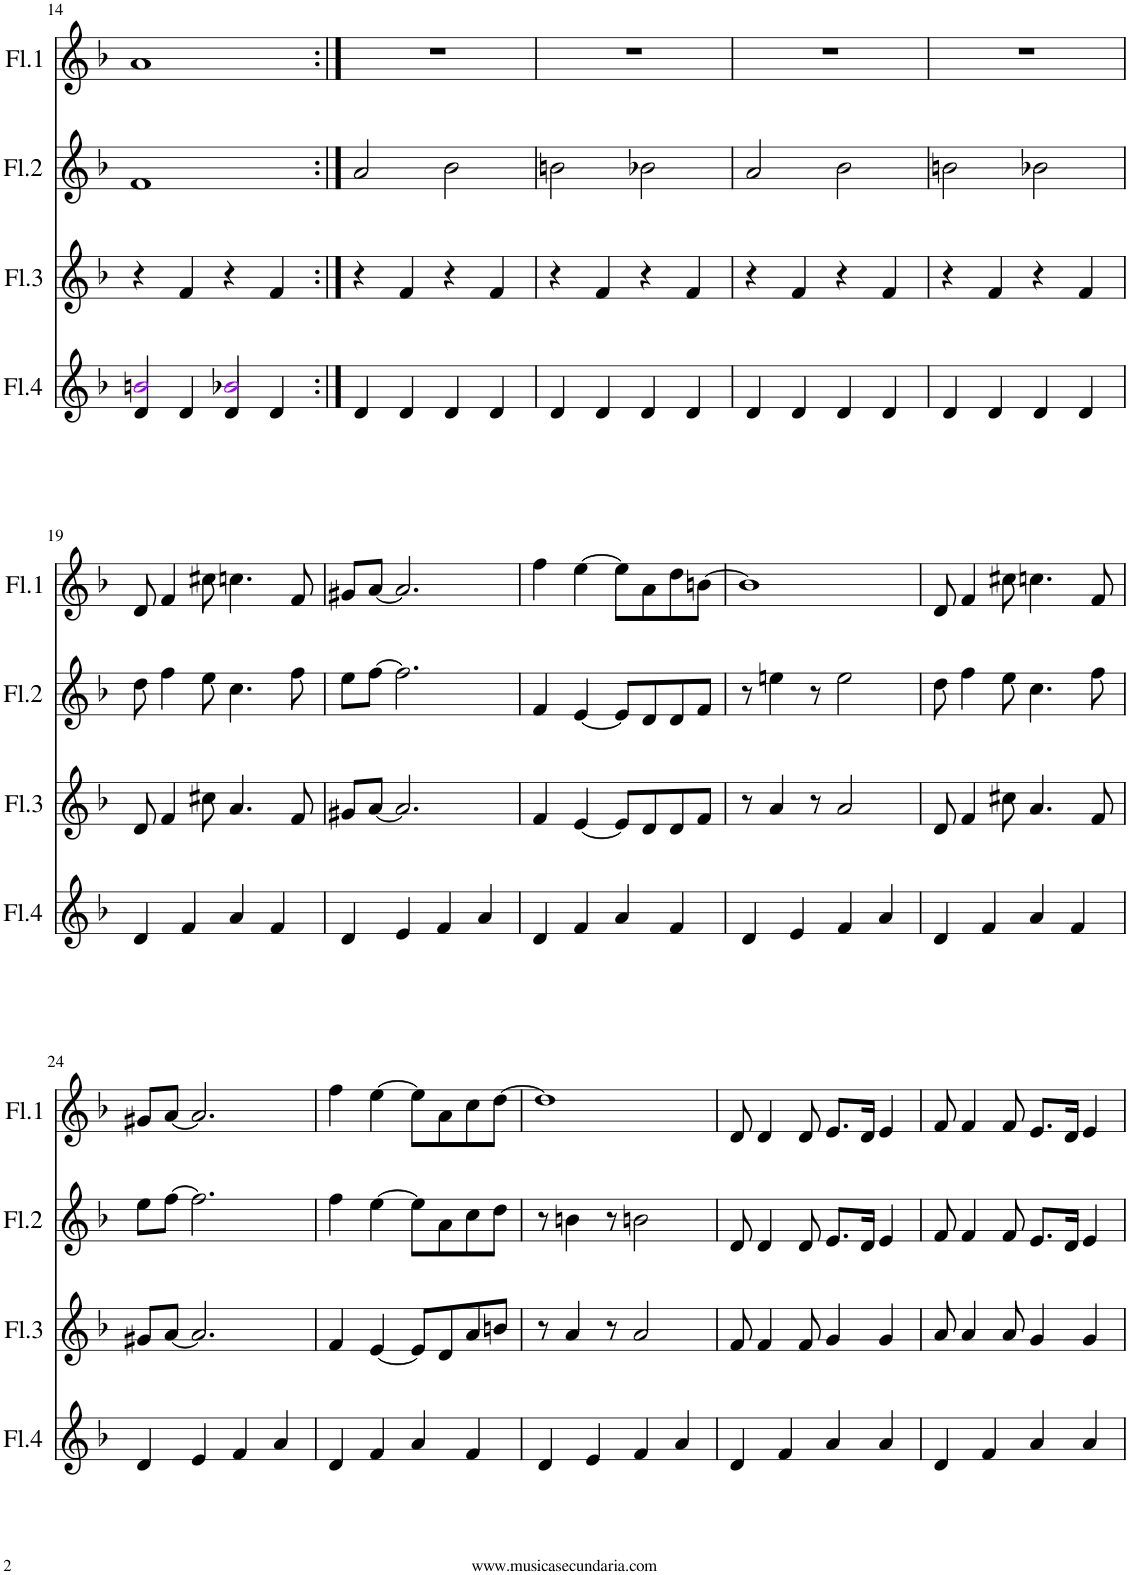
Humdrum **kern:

**kern	**kern	**kern	**kern
*part4	*part3	*part2	*part1
*staff4	*staff3	*staff2	*staff1
*I"Flauta 4	*I"Flauta 3	*I"Flauta 2	*I"Flauta 1
*I'Fl.4	*I'Fl.3	*I'Fl.2	*I'Fl.1
!!LO:PB:g=z
*clefG2	*clefG2	*clefG2	*clefG2
*k[b-]	*k[b-]	*k[b-]	*k[b-]
=14	=14	=14	=14
*^	*	*	*
4d/	2bni/	4r	1f	1a
4d/	.	4f/	.	.
4d/	2b-Xi/	4r	.	.
4d/	.	4f/	.	.
*v	*v	*	*	*
=15:|!	=15:|!	=15:|!	=15:|!
4d/	4r	2a/	1r
4d/	4f/	.	.
4d/	4r	2b-\	.
4d/	4f/	.	.
=16	=16	=16	=16
4d/	4r	2bn\	1r
4d/	4f/	.	.
4d/	4r	2b-X\	.
4d/	4f/	.	.
=17	=17	=17	=17
4d/	4r	2a/	1r
4d/	4f/	.	.
4d/	4r	2b-\	.
4d/	4f/	.	.
=18	=18	=18	=18
4d/	4r	2bn\	1r
4d/	4f/	.	.
4d/	4r	2b-X\	.
4d/	4f/	.	.
!!LO:LB:g=z
=19	=19	=19	=19
4d/	8d/	8dd\	8d/
.	4f/	4ff\	4f/
4f/	.	.	.
.	8cc#X\	8ee\	8cc#X\
4a/	4.a/	4.cc\	4.ccn\
4f/	.	.	.
.	8f/	8ff\	8f/
=20	=20	=20	=20
4d/	8g#X/L	8ee\L	8g#X/L
.	[8a/J	[8ff\J	[8a/J
4e/	2.a/]	2.ff\]	2.a/]
4f/	.	.	.
4a/	.	.	.
=21	=21	=21	=21
4d/	4f/	4f/	4ff\
4f/	[4e/	[4e/	[4ee\
4a/	8e/L]	8e/L]	8ee\L]
.	8d/	8d/	8a\
4f/	8d/	8d/	8dd\
.	8f/J	8f/J	[8bn\J
=22	=22	=22	=22
4d/	8r	8r	1b]
.	4a/	4een\	.
4e/	.	.	.
.	8r	8r	.
4f/	2a/	2ee\	.
4a/	.	.	.
=23	=23	=23	=23
4d/	8d/	8dd\	8d/
.	4f/	4ff\	4f/
4f/	.	.	.
.	8cc#X\	8ee\	8cc#X\
4a/	4.a/	4.cc\	4.ccn\
4f/	.	.	.
.	8f/	8ff\	8f/
!!LO:LB:g=z
=24	=24	=24	=24
4d/	8g#X/L	8ee\L	8g#X/L
.	[8a/J	[8ff\J	[8a/J
4e/	2.a/]	2.ff\]	2.a/]
4f/	.	.	.
4a/	.	.	.
=25	=25	=25	=25
4d/	4f/	4ff\	4ff\
4f/	[4e/	[4ee\	[4ee\
4a/	8e/L]	8ee\L]	8ee\L]
.	8d/	8a\	8a\
4f/	8a/	8cc\	8cc\
.	8bn/J	8dd\J	[8dd\J
=26	=26	=26	=26
4d/	8r	8r	1dd]
.	4a/	4bn\	.
4e/	.	.	.
.	8r	8r	.
4f/	2a/	2bn\	.
4a/	.	.	.
=27	=27	=27	=27
4d/	8f/	8d/	8d/
.	4f/	4d/	4d/
4f/	.	.	.
.	8f/	8d/	8d/
4a/	4g/	8.e/L	8.e/L
.	.	16d/Jk	16d/Jk
4a/	4g/	4e/	4e/
=28	=28	=28	=28
4d/	8a/	8f/	8f/
.	4a/	4f/	4f/
4f/	.	.	.
.	8a/	8f/	8f/
4a/	4g/	8.e/L	8.e/L
.	.	16d/Jk	16d/Jk
4a/	4g/	4e/	4e/
=	=	=	=
*-	*-	*-	*-
